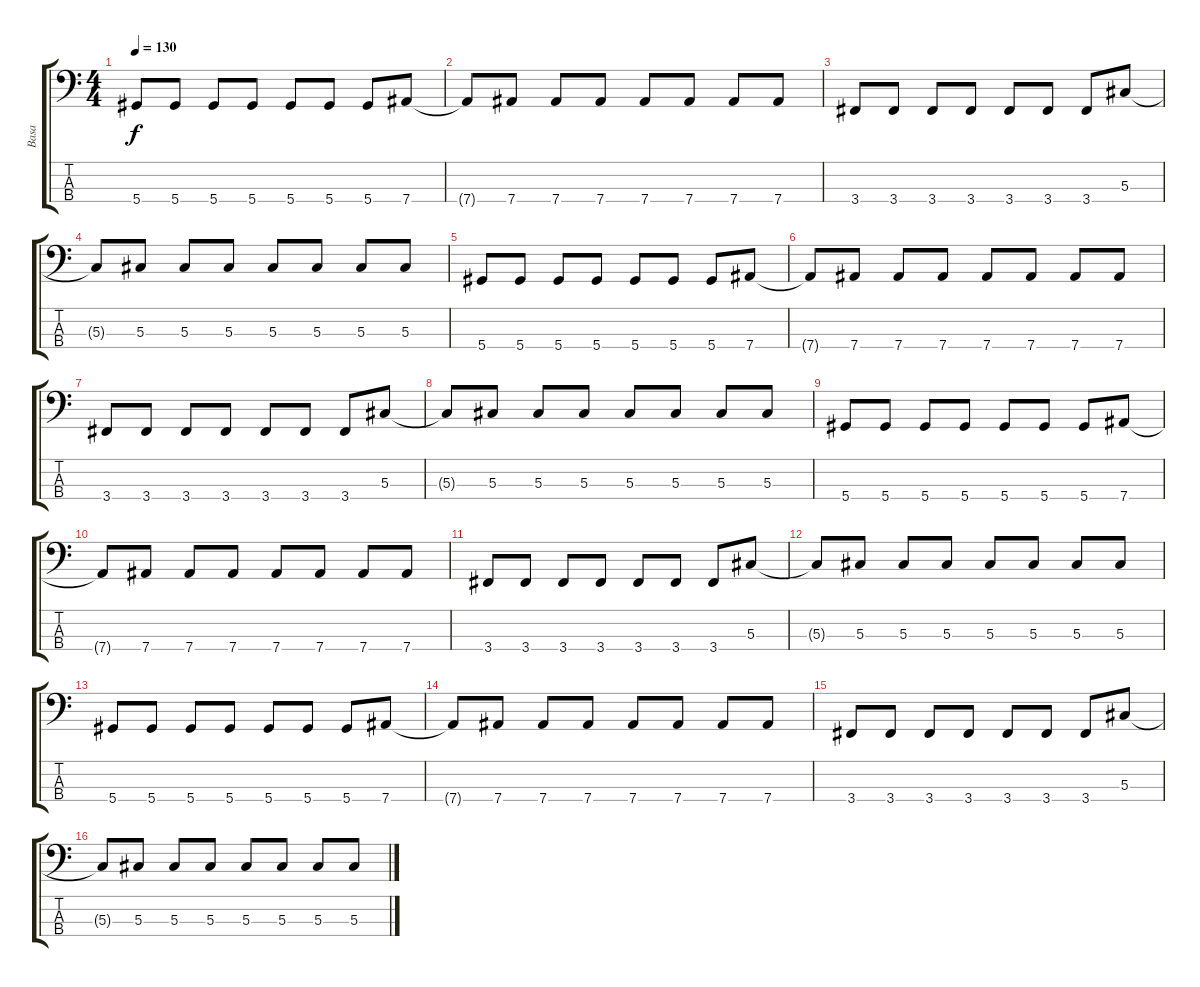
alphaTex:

\track ("Basa" "Basa") {instrument electricbassfinger}
\staff {score tabs}
\tuning (Gb2 Db2 Ab1 Eb1) {hide}
\ts (4 4)
\tempo 130
\clef f4
\ks c
5.4.8{dy f} 5.4.8 5.4.8 5.4.8 5.4.8 5.4.8 5.4.8 7.4.8 |
7.4{t}.8 7.4.8 7.4.8 7.4.8 7.4.8 7.4.8 7.4.8 7.4.8 |
3.4.8 3.4.8 3.4.8 3.4.8 3.4.8 3.4.8 3.4.8 5.3.8 |
5.3{t}.8 5.3.8 5.3.8 5.3.8 5.3.8 5.3.8 5.3.8 5.3.8 |
5.4.8 5.4.8 5.4.8 5.4.8 5.4.8 5.4.8 5.4.8 7.4.8 |
7.4{t}.8 7.4.8 7.4.8 7.4.8 7.4.8 7.4.8 7.4.8 7.4.8 |
3.4.8 3.4.8 3.4.8 3.4.8 3.4.8 3.4.8 3.4.8 5.3.8 |
5.3{t}.8 5.3.8 5.3.8 5.3.8 5.3.8 5.3.8 5.3.8 5.3.8 |
5.4.8 5.4.8 5.4.8 5.4.8 5.4.8 5.4.8 5.4.8 7.4.8 |
7.4{t}.8 7.4.8 7.4.8 7.4.8 7.4.8 7.4.8 7.4.8 7.4.8 |
3.4.8 3.4.8 3.4.8 3.4.8 3.4.8 3.4.8 3.4.8 5.3.8 |
5.3{t}.8 5.3.8 5.3.8 5.3.8 5.3.8 5.3.8 5.3.8 5.3.8 |
5.4.8 5.4.8 5.4.8 5.4.8 5.4.8 5.4.8 5.4.8 7.4.8 |
7.4{t}.8 7.4.8 7.4.8 7.4.8 7.4.8 7.4.8 7.4.8 7.4.8 |
3.4.8 3.4.8 3.4.8 3.4.8 3.4.8 3.4.8 3.4.8 5.3.8 |
5.3{t}.8 5.3.8 5.3.8 5.3.8 5.3.8 5.3.8 5.3.8 5.3.8
